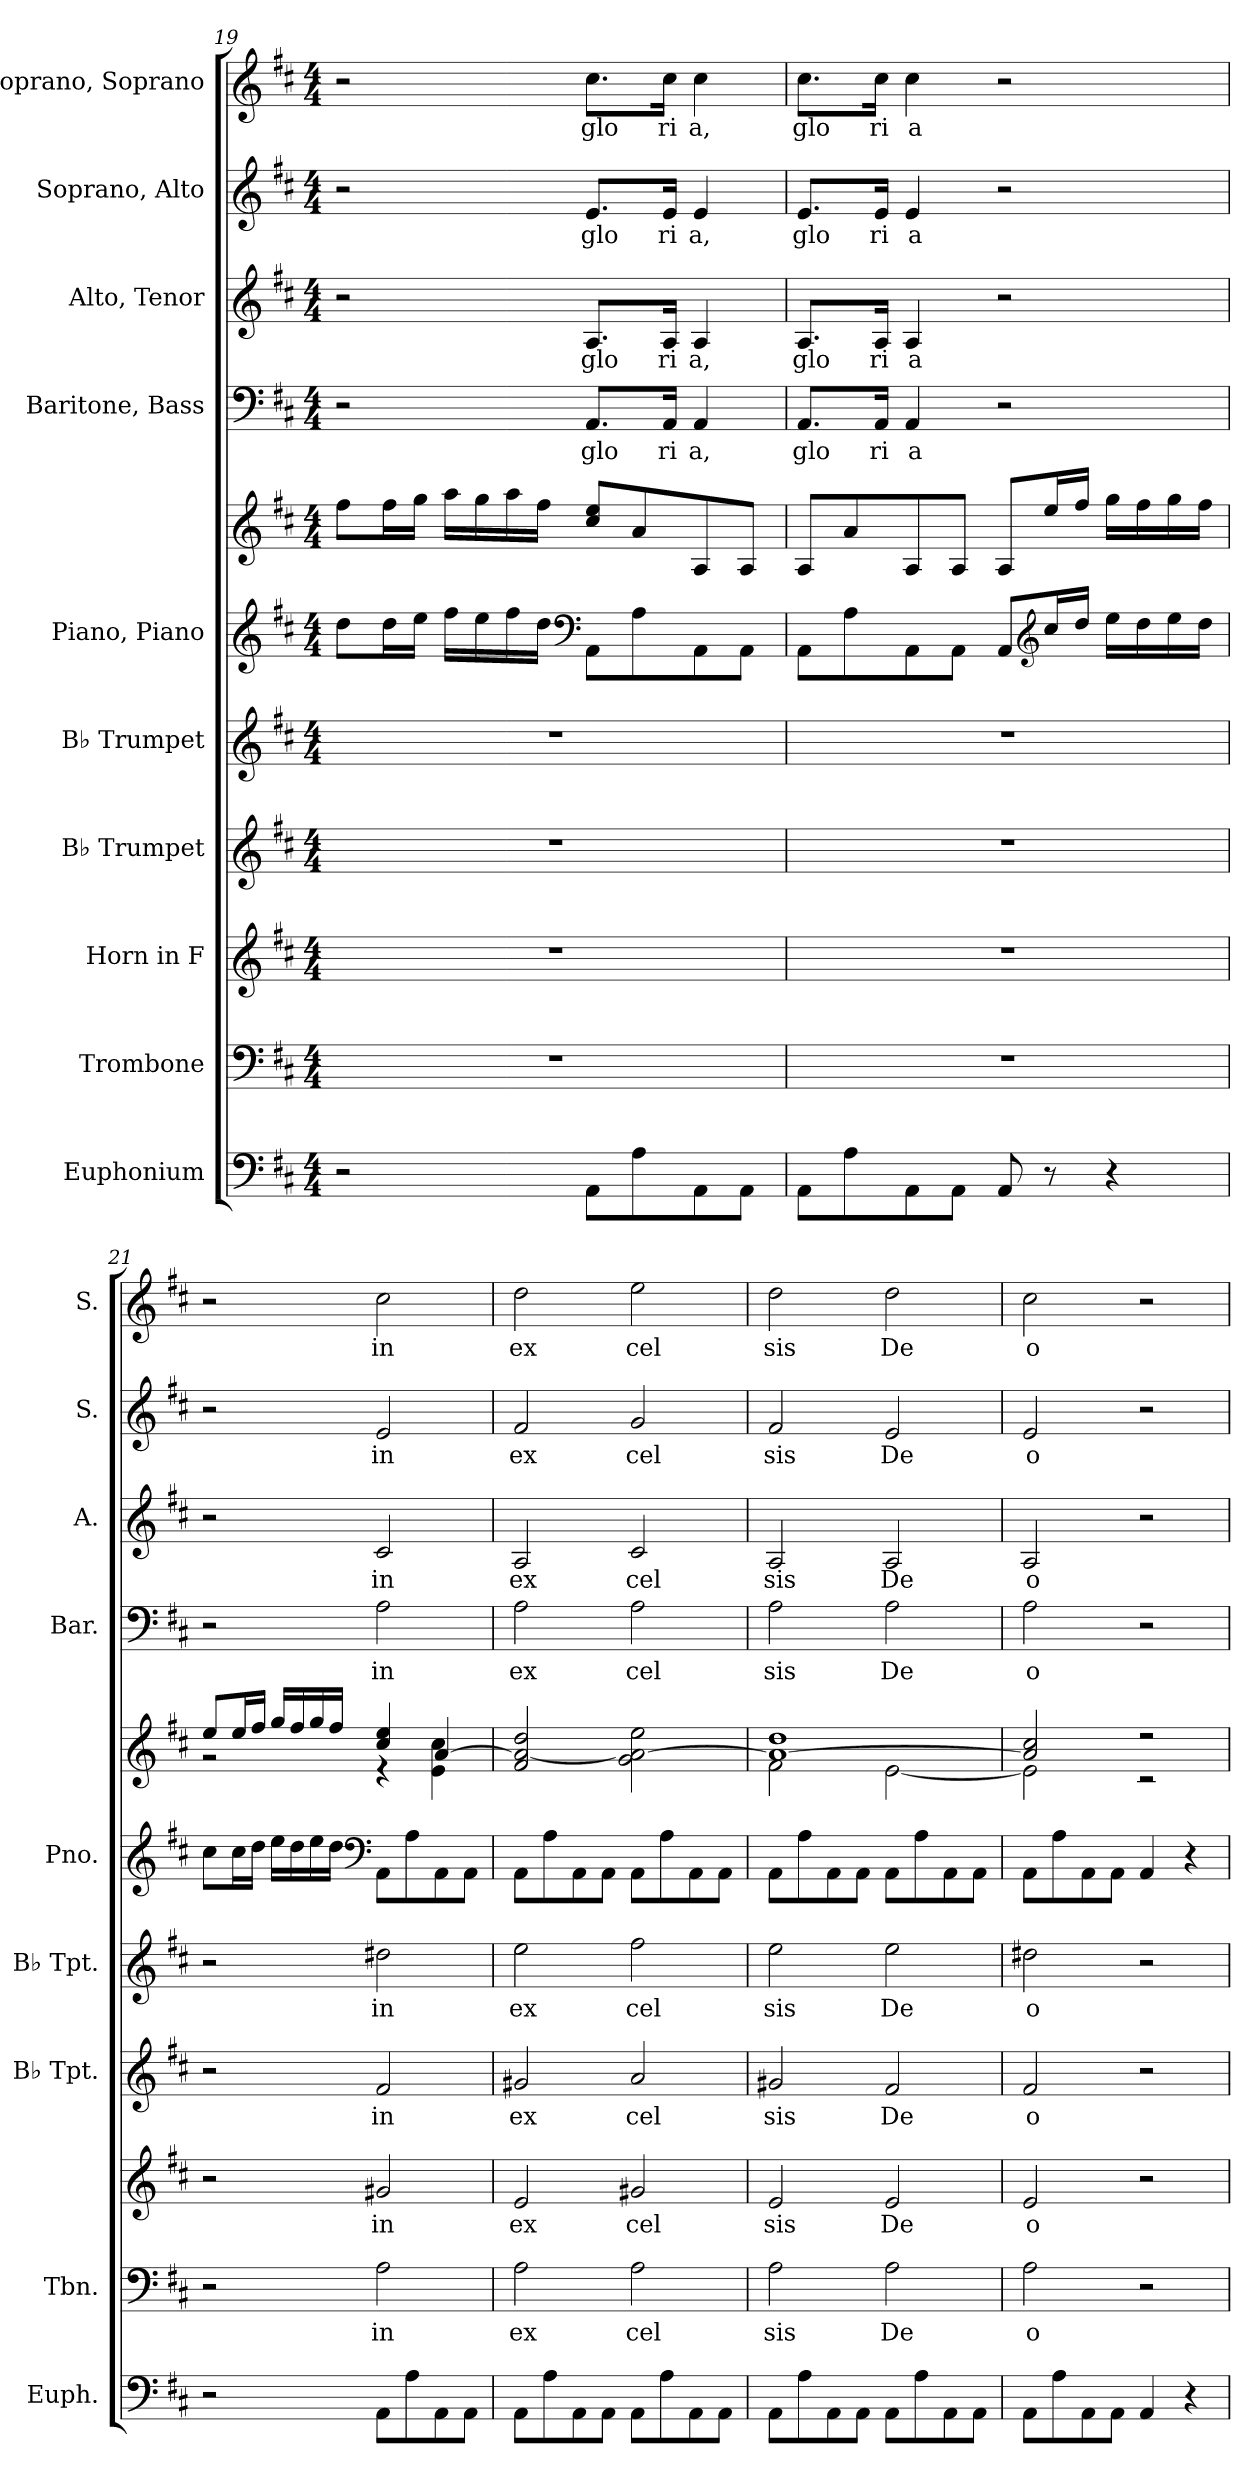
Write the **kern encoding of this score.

**kern	**kern	**text	**kern	**text	**kern	**text	**kern	**text	**kern	**kern	**kern	**text	**kern	**text	**kern	**text	**kern	**text
*part10	*part9	*part9	*part8	*part8	*part7	*part7	*part6	*part6	*part5	*part5	*part4	*part4	*part3	*part3	*part2	*part2	*part1	*part1
*staff11	*staff10	*staff10	*staff9	*staff9	*staff8	*staff8	*staff7	*staff7	*staff6	*staff5	*staff4	*staff4	*staff3	*staff3	*staff2	*staff2	*staff1	*staff1
*I"Euphonium	*I"Trombone	*	*I"Horn in F	*	*I"B♭ Trumpet	*	*I"B♭ Trumpet	*	*I"Piano, Piano	*	*I"Baritone, Bass	*	*I"Alto, Tenor	*	*I"Soprano, Alto	*	*I"Soprano, Soprano	*
*I'Euph.	*I'Tbn.	*	*	*	*I'B♭ Tpt.	*	*I'B♭ Tpt.	*	*I'Pno.	*	*I'Bar.	*	*I'A.	*	*I'S.	*	*I'S.	*
!!LO:PB:g=z
*clefF4	*clefF4	*	*clefG2	*	*clefG2	*	*clefG2	*	*clefG2	*clefG2	*clefF4	*	*clefG2	*	*clefG2	*	*clefG2	*
*	*	*	*ITrd4c7	*	*ITrd1c2	*	*ITrd1c2	*	*	*	*	*	*	*	*	*	*	*
*k[f#c#]	*k[f#c#]	*	*k[f#]	*	*k[]	*	*k[]	*	*k[f#c#]	*k[f#c#]	*k[f#c#]	*	*k[f#c#]	*	*k[f#c#]	*	*k[f#c#]	*
*M4/4	*M4/4	*	*M4/4	*	*M4/4	*	*M4/4	*	*M4/4	*M4/4	*M4/4	*	*M4/4	*	*M4/4	*	*M4/4	*
=19	=19	=19	=19	=19	=19	=19	=19	=19	=19	=19	=19	=19	=19	=19	=19	=19	=19	=19
2r	1r	.	1r	.	1r	.	1r	.	8dd\L	8ff#\L	2r	.	2r	.	2r	.	2r	.
.	.	.	.	.	.	.	.	.	16dd\L	16ff#\L	.	.	.	.	.	.	.	.
.	.	.	.	.	.	.	.	.	16ee\JJ	16gg\JJ	.	.	.	.	.	.	.	.
.	.	.	.	.	.	.	.	.	16ff#\LL	16aa\LL	.	.	.	.	.	.	.	.
.	.	.	.	.	.	.	.	.	16ee\	16gg\	.	.	.	.	.	.	.	.
.	.	.	.	.	.	.	.	.	16ff#\	16aa\	.	.	.	.	.	.	.	.
.	.	.	.	.	.	.	.	.	16dd\JJ	16ff#\JJ	.	.	.	.	.	.	.	.
*	*	*	*	*	*	*	*	*	*clefF4	*	*	*	*	*	*	*	*	*
!	!	!	!	!	!	!	!	!	!	!	!	!LO:LY:b	!	!LO:LY:b	!	!LO:LY:b	!	!LO:LY:b
8AA\L	.	.	.	.	.	.	.	.	8AA\L	8cc#/ 8ee/L	8.AA/L	glo	8.A/L	glo	8.e/L	glo	8.cc#\L	glo
8A\	.	.	.	.	.	.	.	.	8A\	8a/	.	.	.	.	.	.	.	.
!	!	!	!	!	!	!	!	!	!	!	!	!LO:LY:b	!	!LO:LY:b	!	!LO:LY:b	!	!LO:LY:b
.	.	.	.	.	.	.	.	.	.	.	16AA/Jk	ri	16A/Jk	ri	16e/Jk	ri	16cc#\Jk	ri
!	!	!	!	!	!	!	!	!	!	!	!	!LO:LY:b	!	!LO:LY:b	!	!LO:LY:b	!	!LO:LY:b
8AA\	.	.	.	.	.	.	.	.	8AA\	8A/	4AA/	a,	4A/	a,	4e/	a,	4cc#\	a,
8AA\J	.	.	.	.	.	.	.	.	8AA\J	8A/J	.	.	.	.	.	.	.	.
=20	=20	=20	=20	=20	=20	=20	=20	=20	=20	=20	=20	=20	=20	=20	=20	=20	=20	=20
!	!	!	!	!	!	!	!	!	!	!	!	!LO:LY:b	!	!LO:LY:b	!	!LO:LY:b	!	!LO:LY:b
8AA\L	1r	.	1r	.	1r	.	1r	.	8AA\L	8A/L	8.AA/L	glo	8.A/L	glo	8.e/L	glo	8.cc#\L	glo
8A\	.	.	.	.	.	.	.	.	8A\	8a/	.	.	.	.	.	.	.	.
!	!	!	!	!	!	!	!	!	!	!	!	!LO:LY:b	!	!LO:LY:b	!	!LO:LY:b	!	!LO:LY:b
.	.	.	.	.	.	.	.	.	.	.	16AA/Jk	ri	16A/Jk	ri	16e/Jk	ri	16cc#\Jk	ri
!	!	!	!	!	!	!	!	!	!	!	!	!LO:LY:b	!	!LO:LY:b	!	!LO:LY:b	!	!LO:LY:b
8AA\	.	.	.	.	.	.	.	.	8AA\	8A/	4AA/	a	4A/	a	4e/	a	4cc#\	a
8AA\J	.	.	.	.	.	.	.	.	8AA\J	8A/J	.	.	.	.	.	.	.	.
8AA/	.	.	.	.	.	.	.	.	8AA/L	8A/L	2r	.	2r	.	2r	.	2r	.
*	*	*	*	*	*	*	*	*	*clefG2	*	*	*	*	*	*	*	*	*
8r	.	.	.	.	.	.	.	.	16cc#/L	16ee/L	.	.	.	.	.	.	.	.
.	.	.	.	.	.	.	.	.	16dd/JJ	16ff#/JJ	.	.	.	.	.	.	.	.
4r	.	.	.	.	.	.	.	.	16ee\LL	16gg\LL	.	.	.	.	.	.	.	.
.	.	.	.	.	.	.	.	.	16dd\	16ff#\	.	.	.	.	.	.	.	.
.	.	.	.	.	.	.	.	.	16ee\	16gg\	.	.	.	.	.	.	.	.
.	.	.	.	.	.	.	.	.	16dd\JJ	16ff#\JJ	.	.	.	.	.	.	.	.
=21	=21	=21	=21	=21	=21	=21	=21	=21	=21	=21	=21	=21	=21	=21	=21	=21	=21	=21
*	*	*	*	*	*	*	*	*	*	*^	*	*	*	*	*	*	*	*
2r	2r	.	2r	.	2r	.	2r	.	8cc#\L	8ee/L	2r	2r	.	2r	.	2r	.	2r	.
.	.	.	.	.	.	.	.	.	16cc#\L	16ee/L	.	.	.	.	.	.	.	.	.
.	.	.	.	.	.	.	.	.	16dd\JJ	16ff#/JJ	.	.	.	.	.	.	.	.	.
.	.	.	.	.	.	.	.	.	16ee\LL	16gg/LL	.	.	.	.	.	.	.	.	.
.	.	.	.	.	.	.	.	.	16dd\	16ff#/	.	.	.	.	.	.	.	.	.
.	.	.	.	.	.	.	.	.	16ee\	16gg/	.	.	.	.	.	.	.	.	.
.	.	.	.	.	.	.	.	.	16dd\JJ	16ff#/JJ	.	.	.	.	.	.	.	.	.
*	*	*	*	*	*	*	*	*	*clefF4	*	*	*	*	*	*	*	*	*	*
!	!	!LO:LY:b	!	!LO:LY:b	!	!LO:LY:b	!	!LO:LY:b	!	!	!	!	!LO:LY:b	!	!LO:LY:b	!	!LO:LY:b	!	!LO:LY:b
8AA\L	2A\	in	2c#X/	in	2e/	in	2cc#X\	in	8AA\L	4cc#/ 4ee/	4r	2A\	in	2c#/	in	2e/	in	2cc#\	in
8A\	.	.	.	.	.	.	.	.	8A\	.	.	.	.	.	.	.	.	.	.
8AA\	.	.	.	.	.	.	.	.	8AA\	[4a/	4e\ 4cc#\	.	.	.	.	.	.	.	.
8AA\J	.	.	.	.	.	.	.	.	8AA\J	.	.	.	.	.	.	.	.	.	.
*	*	*	*	*	*	*	*	*	*	*v	*v	*	*	*	*	*	*	*	*
!!LO:PB:g=z
=22	=22	=22	=22	=22	=22	=22	=22	=22	=22	=22	=22	=22	=22	=22	=22	=22	=22	=22
!	!	!LO:LY:b	!	!LO:LY:b	!	!LO:LY:b	!	!LO:LY:b	!	!	!	!LO:LY:b	!	!LO:LY:b	!	!LO:LY:b	!	!LO:LY:b
8AA\L	2A\	ex	2A/	ex	2f#X/	ex	2dd\	ex	8AA\L	2f#/ 2a/_ 2dd/	2A\	ex	2A/	ex	2f#/	ex	2dd\	ex
8A\	.	.	.	.	.	.	.	.	8A\	.	.	.	.	.	.	.	.	.
8AA\	.	.	.	.	.	.	.	.	8AA\	.	.	.	.	.	.	.	.	.
8AA\J	.	.	.	.	.	.	.	.	8AA\J	.	.	.	.	.	.	.	.	.
!	!	!LO:LY:b	!	!LO:LY:b	!	!LO:LY:b	!	!LO:LY:b	!	!	!	!LO:LY:b	!	!LO:LY:b	!	!LO:LY:b	!	!LO:LY:b
8AA\L	2A\	cel	2c#X/	cel	2g/	cel	2ee\	cel	8AA\L	2g\ 2a\_ 2ee\	2A\	cel	2c#/	cel	2g/	cel	2ee\	cel
8A\	.	.	.	.	.	.	.	.	8A\	.	.	.	.	.	.	.	.	.
8AA\	.	.	.	.	.	.	.	.	8AA\	.	.	.	.	.	.	.	.	.
8AA\J	.	.	.	.	.	.	.	.	8AA\J	.	.	.	.	.	.	.	.	.
=23	=23	=23	=23	=23	=23	=23	=23	=23	=23	=23	=23	=23	=23	=23	=23	=23	=23	=23
!	!	!LO:LY:b	!	!LO:LY:b	!	!LO:LY:b	!	!LO:LY:b	!	!	!	!LO:LY:b	!	!LO:LY:b	!	!LO:LY:b	!	!LO:LY:b
*	*	*	*	*	*	*	*	*	*	*^	*	*	*	*	*	*	*	*
8AA\L	2A\	sis	2A/	sis	2f#X/	sis	2dd\	sis	8AA\L	1a_ 1dd	2f#\	2A\	sis	2A/	sis	2f#/	sis	2dd\	sis
8A\	.	.	.	.	.	.	.	.	8A\	.	.	.	.	.	.	.	.	.	.
8AA\	.	.	.	.	.	.	.	.	8AA\	.	.	.	.	.	.	.	.	.	.
8AA\J	.	.	.	.	.	.	.	.	8AA\J	.	.	.	.	.	.	.	.	.	.
!	!	!LO:LY:b	!	!LO:LY:b	!	!LO:LY:b	!	!LO:LY:b	!	!	!	!	!LO:LY:b	!	!LO:LY:b	!	!LO:LY:b	!	!LO:LY:b
8AA\L	2A\	De	2A/	De	2e/	De	2dd\	De	8AA\L	.	[2e\	2A\	De	2A/	De	2e/	De	2dd\	De
8A\	.	.	.	.	.	.	.	.	8A\	.	.	.	.	.	.	.	.	.	.
8AA\	.	.	.	.	.	.	.	.	8AA\	.	.	.	.	.	.	.	.	.	.
8AA\J	.	.	.	.	.	.	.	.	8AA\J	.	.	.	.	.	.	.	.	.	.
=24	=24	=24	=24	=24	=24	=24	=24	=24	=24	=24	=24	=24	=24	=24	=24	=24	=24	=24	=24
!	!	!LO:LY:b	!	!LO:LY:b	!	!LO:LY:b	!	!LO:LY:b	!	!	!	!	!LO:LY:b	!	!LO:LY:b	!	!LO:LY:b	!	!LO:LY:b
8AA\L	2A\	o	2A/	o	2e/	o	2cc#X\	o	8AA\L	2a/] 2cc#/	2e\]	2A\	o	2A/	o	2e/	o	2cc#\	o
8A\	.	.	.	.	.	.	.	.	8A\	.	.	.	.	.	.	.	.	.	.
8AA\	.	.	.	.	.	.	.	.	8AA\	.	.	.	.	.	.	.	.	.	.
8AA\J	.	.	.	.	.	.	.	.	8AA\J	.	.	.	.	.	.	.	.	.	.
4AA/	2r	.	2r	.	2r	.	2r	.	4AA/	2r	2r	2r	.	2r	.	2r	.	2r	.
4r	.	.	.	.	.	.	.	.	4r	.	.	.	.	.	.	.	.	.	.
*	*	*	*	*	*	*	*	*	*	*v	*v	*	*	*	*	*	*	*	*
=	=	=	=	=	=	=	=	=	=	=	=	=	=	=	=	=	=	=
*-	*-	*-	*-	*-	*-	*-	*-	*-	*-	*-	*-	*-	*-	*-	*-	*-	*-	*-
